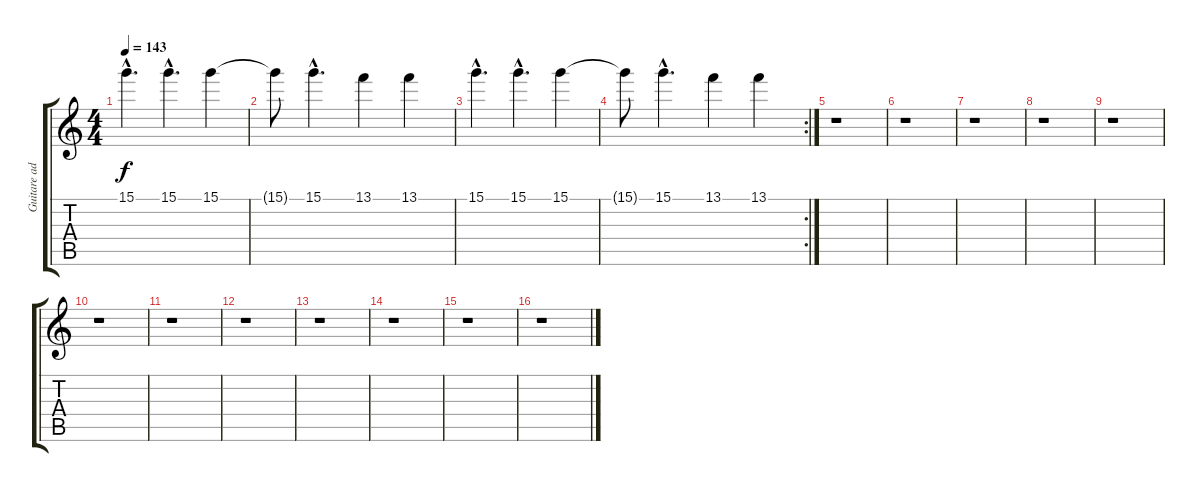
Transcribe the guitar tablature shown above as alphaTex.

\track ("Guitare aditionnelle" "Guitare ad") {instrument distortionguitar}
\staff {score tabs}
\tuning (E4 B3 G3 D3 A2 E2) {hide}
\ts (4 4)
\tempo 143
\clef g2
\ks c
15.1{hac}.4{d dy f} 15.1{hac}.4{d} 15.1.4 |
15.1{t}.8 15.1{hac}.4{d} 13.1.4 13.1.4 |
15.1{hac}.4{d} 15.1{hac}.4{d} 15.1.4 |
\rc 2
15.1{t}.8 15.1{hac}.4{d} 13.1.4 13.1.4 |
r.1 |
r.1 |
r.1 |
r.1 |
r.1 |
r.1 |
r.1 |
r.1 |
r.1 |
r.1 |
r.1 |
r.1
